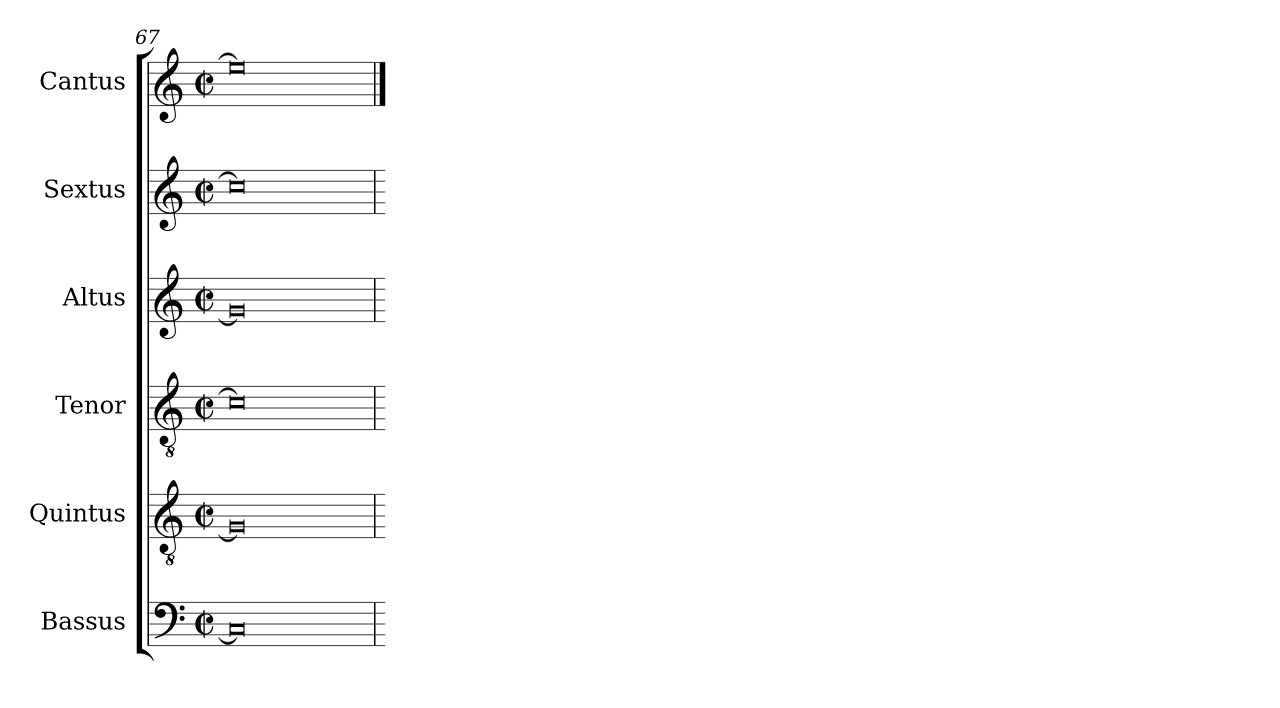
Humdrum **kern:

**kern	**kern	**kern	**kern	**kern	**kern
*part6	*part5	*part4	*part3	*part2	*part1
*staff6	*staff5	*staff4	*staff3	*staff2	*staff1
*I"Bassus	*I"Quintus	*I"Tenor	*I"Altus	*I"Sextus	*I"Cantus
*clefF4	*clefGv2	*clefGv2	*clefG2	*clefG2	*clefG2
*	*	*	*k[]	*	*
*	*	*	*C:	*	*
*M2/2	*M2/2	*M2/2	*M2/2	*M2/2	*M2/2
*met(c|)	*met(c|)	*met(c|)	*met(c|)	*met(c|)	*met(c|)
=67	=67	=67	=67	=67	=67
0C]	0G]	0c]	0g]	0cc]	0ee]
=	=	=	=	=	==
*-	*-	*-	*-	*-	*-
